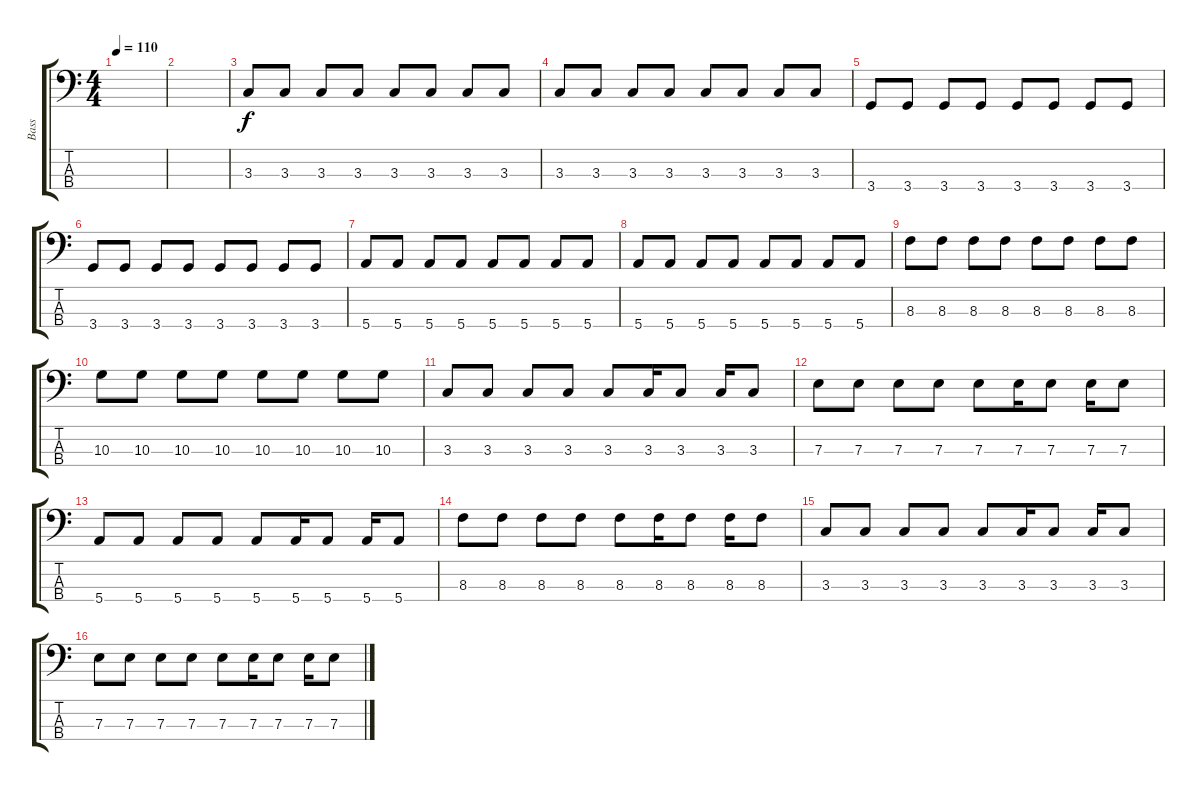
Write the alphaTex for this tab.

\track ("Bass" "Bass") {instrument electricbassfinger}
\staff {score tabs}
\tuning (G2 D2 A1 E1) {hide}
\ts (4 4)
\tempo 110
\clef f4
\ks c
|
|
3.3.8 3.3.8 3.3.8 3.3.8 3.3.8 3.3.8 3.3.8 3.3.8 |
3.3.8 3.3.8 3.3.8 3.3.8 3.3.8 3.3.8 3.3.8 3.3.8 |
3.4.8 3.4.8 3.4.8 3.4.8 3.4.8 3.4.8 3.4.8 3.4.8 |
3.4.8 3.4.8 3.4.8 3.4.8 3.4.8 3.4.8 3.4.8 3.4.8 |
5.4.8 5.4.8 5.4.8 5.4.8 5.4.8 5.4.8 5.4.8 5.4.8 |
5.4.8 5.4.8 5.4.8 5.4.8 5.4.8 5.4.8 5.4.8 5.4.8 |
8.3.8 8.3.8 8.3.8 8.3.8 8.3.8 8.3.8 8.3.8 8.3.8 |
10.3.8 10.3.8 10.3.8 10.3.8 10.3.8 10.3.8 10.3.8 10.3.8 |
3.3.8 3.3.8 3.3.8 3.3.8 3.3.8 3.3.16 3.3.8 3.3.16 3.3.8 |
7.3.8 7.3.8 7.3.8 7.3.8 7.3.8 7.3.16 7.3.8 7.3.16 7.3.8 |
5.4.8 5.4.8 5.4.8 5.4.8 5.4.8 5.4.16 5.4.8 5.4.16 5.4.8 |
8.3.8 8.3.8 8.3.8 8.3.8 8.3.8 8.3.16 8.3.8 8.3.16 8.3.8 |
3.3.8 3.3.8 3.3.8 3.3.8 3.3.8 3.3.16 3.3.8 3.3.16 3.3.8 |
7.3.8 7.3.8 7.3.8 7.3.8 7.3.8 7.3.16 7.3.8 7.3.16 7.3.8
